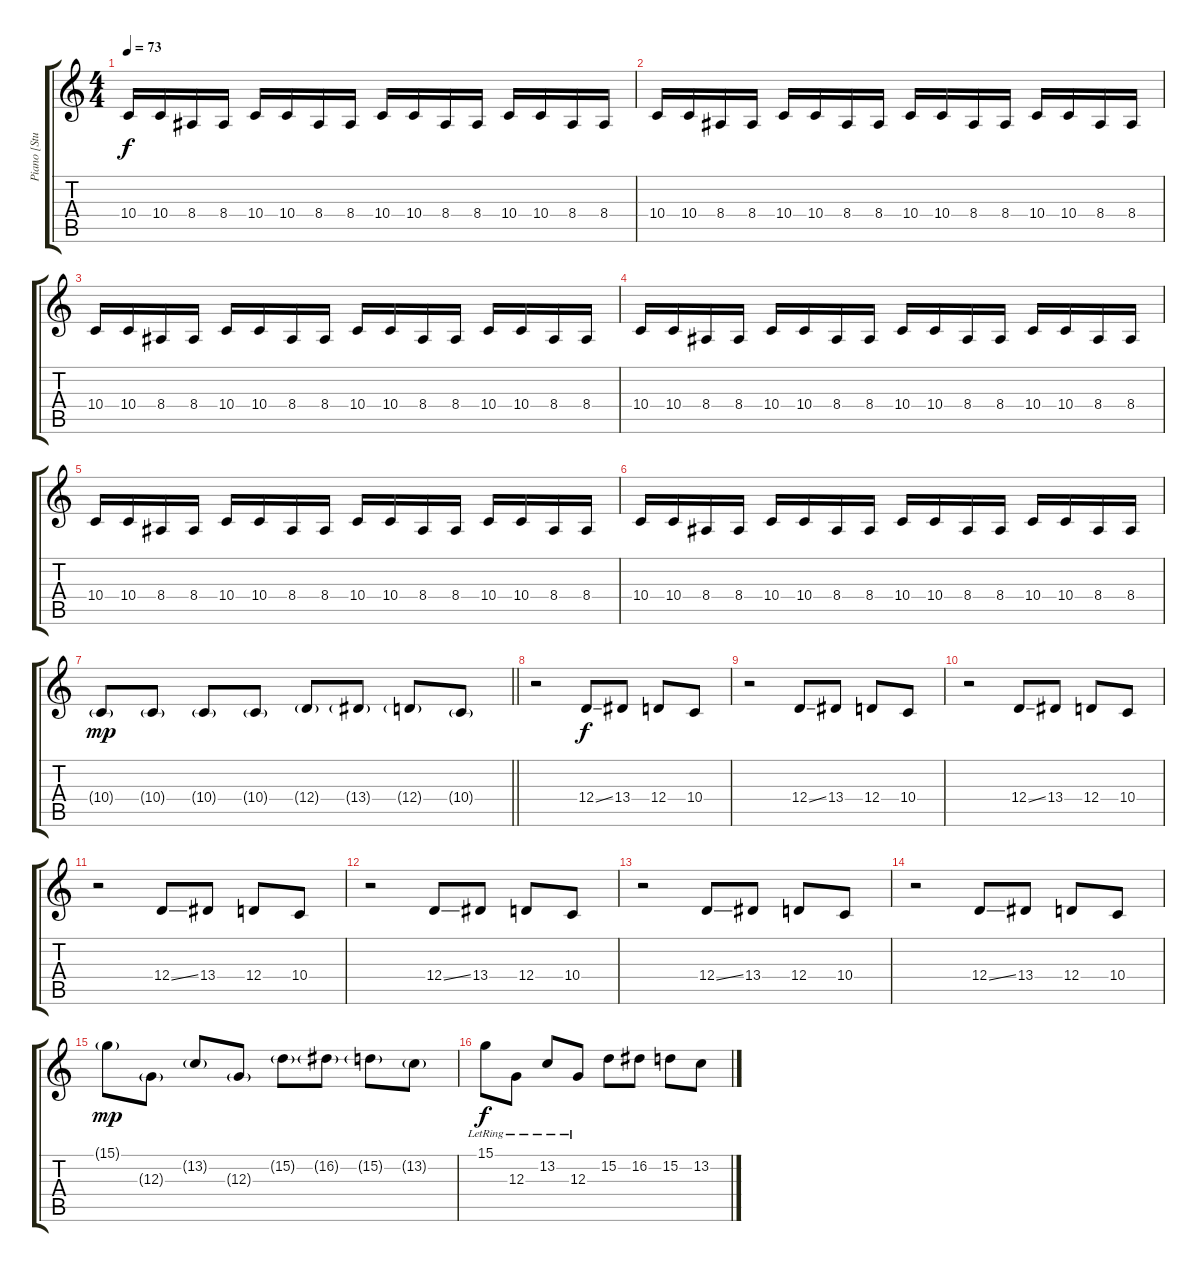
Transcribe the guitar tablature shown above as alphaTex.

\track ("Piano [Studio]" "Piano [Stu") {instrument acousticgrandpiano}
\staff {score tabs}
\tuning (E4 B3 G3 D3 A2 E2) {hide}
\ts (4 4)
\tempo 73
\clef g2
\ks c
10.4.16{dy f} 10.4.16 8.4.16 8.4.16 10.4.16 10.4.16 8.4.16 8.4.16 10.4.16 10.4.16 8.4.16 8.4.16 10.4.16 10.4.16 8.4.16 8.4.16 |
10.4.16 10.4.16 8.4.16 8.4.16 10.4.16 10.4.16 8.4.16 8.4.16 10.4.16 10.4.16 8.4.16 8.4.16 10.4.16 10.4.16 8.4.16 8.4.16 |
10.4.16 10.4.16 8.4.16 8.4.16 10.4.16 10.4.16 8.4.16 8.4.16 10.4.16 10.4.16 8.4.16 8.4.16 10.4.16 10.4.16 8.4.16 8.4.16 |
10.4.16 10.4.16 8.4.16 8.4.16 10.4.16 10.4.16 8.4.16 8.4.16 10.4.16 10.4.16 8.4.16 8.4.16 10.4.16 10.4.16 8.4.16 8.4.16 |
10.4.16 10.4.16 8.4.16 8.4.16 10.4.16 10.4.16 8.4.16 8.4.16 10.4.16 10.4.16 8.4.16 8.4.16 10.4.16 10.4.16 8.4.16 8.4.16 |
10.4.16 10.4.16 8.4.16 8.4.16 10.4.16 10.4.16 8.4.16 8.4.16 10.4.16 10.4.16 8.4.16 8.4.16 10.4.16 10.4.16 8.4.16 8.4.16 |
\barLineRight lightlight
10.4{g}.8{dy mp} 10.4{g}.8 10.4{g}.8 10.4{g}.8 12.4{g}.8 13.4{g}.8 12.4{g}.8 10.4{g}.8 |
r.2 12.4{ss}.8{dy f} 13.4.8 12.4.8 10.4.8 |
r.2 12.4{ss}.8 13.4.8 12.4.8 10.4.8 |
r.2 12.4{ss}.8 13.4.8 12.4.8 10.4.8 |
r.2 12.4{ss}.8 13.4.8 12.4.8 10.4.8 |
r.2 12.4{ss}.8 13.4.8 12.4.8 10.4.8 |
r.2 12.4{ss}.8 13.4.8 12.4.8 10.4.8 |
r.2 12.4{ss}.8 13.4.8 12.4.8 10.4.8 |
15.1{g}.8{dy mp} 12.3{g}.8 13.2{g}.8 12.3{g}.8 15.2{g}.8 16.2{g}.8 15.2{g}.8 13.2{g}.8 |
15.1{lr}.8{dy f} 12.3{lr}.8 13.2{lr}.8 12.3{lr}.8 15.2.8 16.2.8 15.2.8 13.2.8
